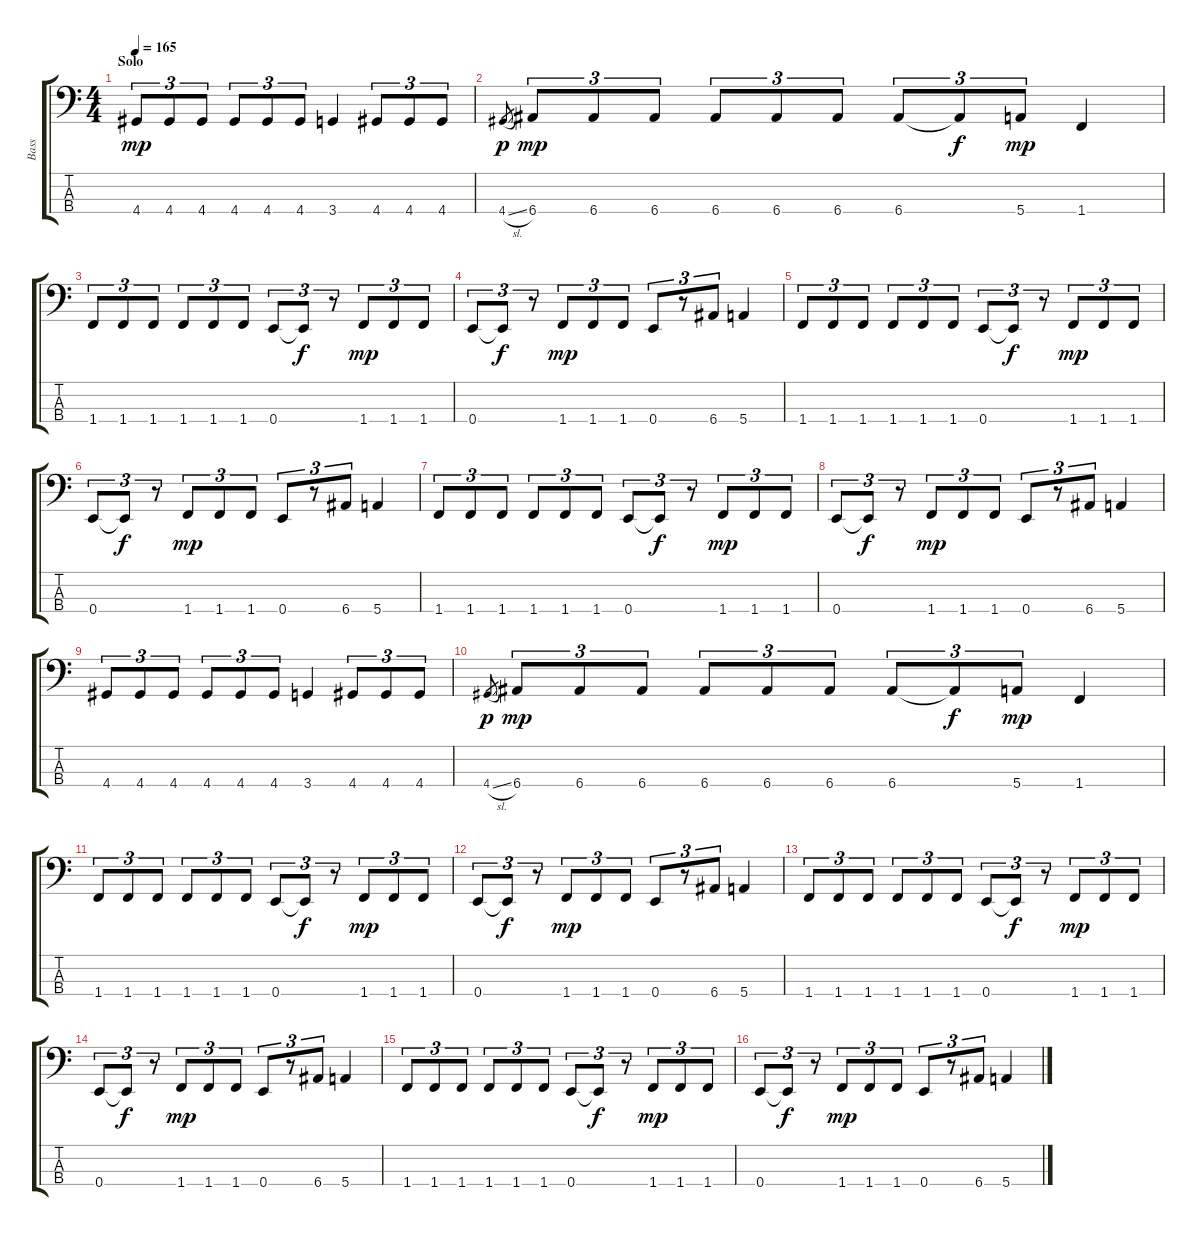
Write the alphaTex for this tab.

\track ("Bass" "Bass") {instrument electricbassfinger}
\staff {score tabs}
\tuning (G2 D2 A1 E1) {hide}
\ts (4 4)
\section ("" "Solo")
\tempo 165
\clef f4
\ks c
4.4.8{tu (3 2) dy mp} 4.4.8{tu (3 2)} 4.4.8{tu (3 2)} 4.4.8{tu (3 2)} 4.4.8{tu (3 2)} 4.4.8{tu (3 2)} 3.4.4 4.4.8{tu (3 2)} 4.4.8{tu (3 2)} 4.4.8{tu (3 2)} |
4.4{sl}.8{gr dy p} 6.4.8{tu (3 2) dy mp} 6.4.8{tu (3 2)} 6.4.8{tu (3 2)} 6.4.8{tu (3 2)} 6.4.8{tu (3 2)} 6.4.8{tu (3 2)} 6.4.8{tu (3 2)} 6.4{t}.8{tu (3 2) dy f} 5.4.8{tu (3 2) dy mp} 1.4.4 |
1.4.8{tu (3 2)} 1.4.8{tu (3 2)} 1.4.8{tu (3 2)} 1.4.8{tu (3 2)} 1.4.8{tu (3 2)} 1.4.8{tu (3 2)} 0.4.8{tu (3 2)} 0.4{t}.8{tu (3 2) dy f} r.8{tu (3 2)} 1.4.8{tu (3 2) dy mp} 1.4.8{tu (3 2)} 1.4.8{tu (3 2)} |
0.4.8{tu (3 2)} 0.4{t}.8{tu (3 2) dy f} r.8{tu (3 2)} 1.4.8{tu (3 2) dy mp} 1.4.8{tu (3 2)} 1.4.8{tu (3 2)} 0.4.8{tu (3 2)} r.8{tu (3 2)} 6.4.8{tu (3 2)} 5.4.4 |
1.4.8{tu (3 2)} 1.4.8{tu (3 2)} 1.4.8{tu (3 2)} 1.4.8{tu (3 2)} 1.4.8{tu (3 2)} 1.4.8{tu (3 2)} 0.4.8{tu (3 2)} 0.4{t}.8{tu (3 2) dy f} r.8{tu (3 2)} 1.4.8{tu (3 2) dy mp} 1.4.8{tu (3 2)} 1.4.8{tu (3 2)} |
0.4.8{tu (3 2)} 0.4{t}.8{tu (3 2) dy f} r.8{tu (3 2)} 1.4.8{tu (3 2) dy mp} 1.4.8{tu (3 2)} 1.4.8{tu (3 2)} 0.4.8{tu (3 2)} r.8{tu (3 2)} 6.4.8{tu (3 2)} 5.4.4 |
1.4.8{tu (3 2)} 1.4.8{tu (3 2)} 1.4.8{tu (3 2)} 1.4.8{tu (3 2)} 1.4.8{tu (3 2)} 1.4.8{tu (3 2)} 0.4.8{tu (3 2)} 0.4{t}.8{tu (3 2) dy f} r.8{tu (3 2)} 1.4.8{tu (3 2) dy mp} 1.4.8{tu (3 2)} 1.4.8{tu (3 2)} |
0.4.8{tu (3 2)} 0.4{t}.8{tu (3 2) dy f} r.8{tu (3 2)} 1.4.8{tu (3 2) dy mp} 1.4.8{tu (3 2)} 1.4.8{tu (3 2)} 0.4.8{tu (3 2)} r.8{tu (3 2)} 6.4.8{tu (3 2)} 5.4.4 |
4.4.8{tu (3 2)} 4.4.8{tu (3 2)} 4.4.8{tu (3 2)} 4.4.8{tu (3 2)} 4.4.8{tu (3 2)} 4.4.8{tu (3 2)} 3.4.4 4.4.8{tu (3 2)} 4.4.8{tu (3 2)} 4.4.8{tu (3 2)} |
4.4{sl}.8{gr dy p} 6.4.8{tu (3 2) dy mp} 6.4.8{tu (3 2)} 6.4.8{tu (3 2)} 6.4.8{tu (3 2)} 6.4.8{tu (3 2)} 6.4.8{tu (3 2)} 6.4.8{tu (3 2)} 6.4{t}.8{tu (3 2) dy f} 5.4.8{tu (3 2) dy mp} 1.4.4 |
1.4.8{tu (3 2)} 1.4.8{tu (3 2)} 1.4.8{tu (3 2)} 1.4.8{tu (3 2)} 1.4.8{tu (3 2)} 1.4.8{tu (3 2)} 0.4.8{tu (3 2)} 0.4{t}.8{tu (3 2) dy f} r.8{tu (3 2)} 1.4.8{tu (3 2) dy mp} 1.4.8{tu (3 2)} 1.4.8{tu (3 2)} |
0.4.8{tu (3 2)} 0.4{t}.8{tu (3 2) dy f} r.8{tu (3 2)} 1.4.8{tu (3 2) dy mp} 1.4.8{tu (3 2)} 1.4.8{tu (3 2)} 0.4.8{tu (3 2)} r.8{tu (3 2)} 6.4.8{tu (3 2)} 5.4.4 |
1.4.8{tu (3 2)} 1.4.8{tu (3 2)} 1.4.8{tu (3 2)} 1.4.8{tu (3 2)} 1.4.8{tu (3 2)} 1.4.8{tu (3 2)} 0.4.8{tu (3 2)} 0.4{t}.8{tu (3 2) dy f} r.8{tu (3 2)} 1.4.8{tu (3 2) dy mp} 1.4.8{tu (3 2)} 1.4.8{tu (3 2)} |
0.4.8{tu (3 2)} 0.4{t}.8{tu (3 2) dy f} r.8{tu (3 2)} 1.4.8{tu (3 2) dy mp} 1.4.8{tu (3 2)} 1.4.8{tu (3 2)} 0.4.8{tu (3 2)} r.8{tu (3 2)} 6.4.8{tu (3 2)} 5.4.4 |
1.4.8{tu (3 2)} 1.4.8{tu (3 2)} 1.4.8{tu (3 2)} 1.4.8{tu (3 2)} 1.4.8{tu (3 2)} 1.4.8{tu (3 2)} 0.4.8{tu (3 2)} 0.4{t}.8{tu (3 2) dy f} r.8{tu (3 2)} 1.4.8{tu (3 2) dy mp} 1.4.8{tu (3 2)} 1.4.8{tu (3 2)} |
0.4.8{tu (3 2)} 0.4{t}.8{tu (3 2) dy f} r.8{tu (3 2)} 1.4.8{tu (3 2) dy mp} 1.4.8{tu (3 2)} 1.4.8{tu (3 2)} 0.4.8{tu (3 2)} r.8{tu (3 2)} 6.4.8{tu (3 2)} 5.4.4
